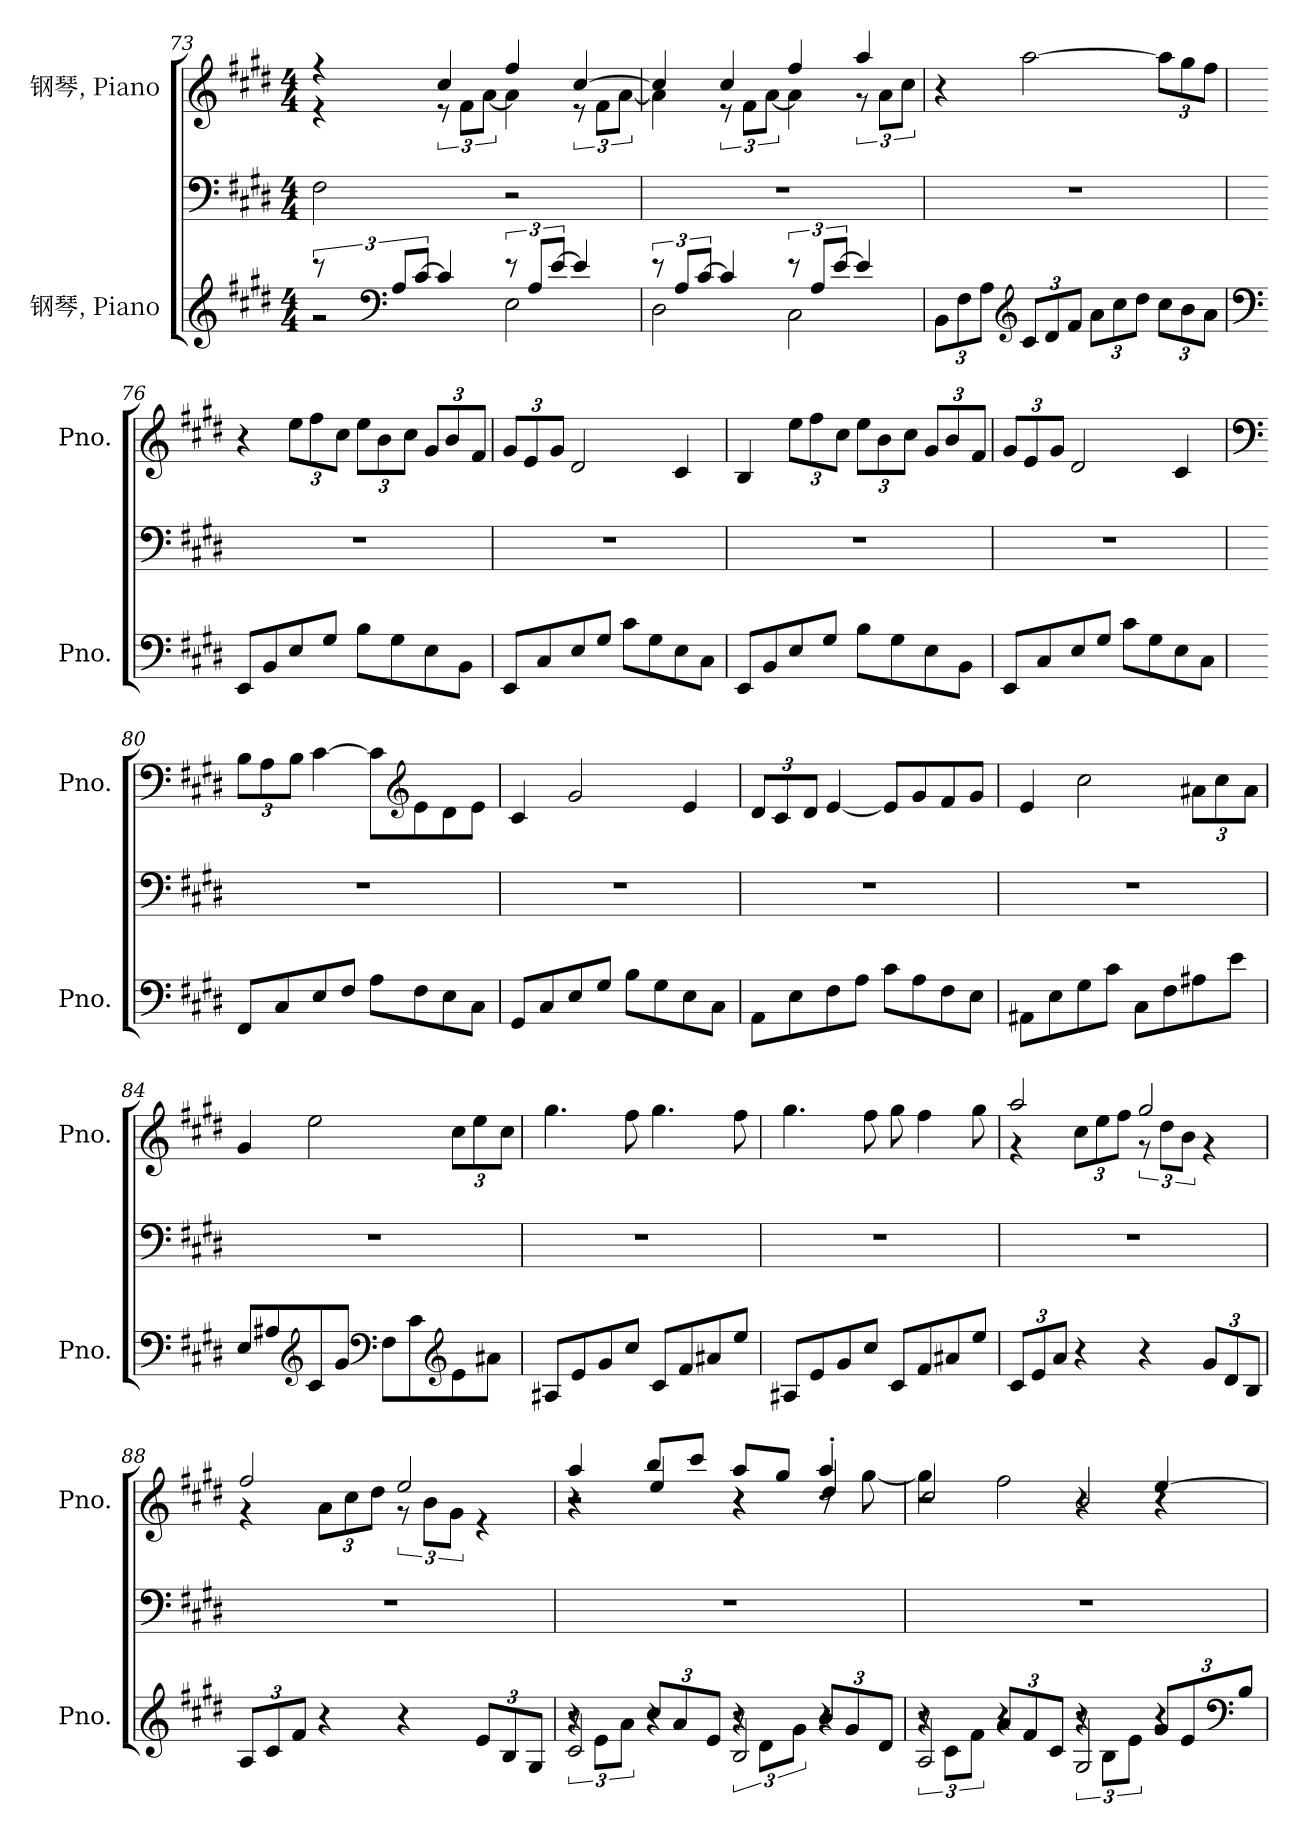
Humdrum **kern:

**kern	**kern	**kern
*part2	*part2	*part1
*staff3	*staff2	*staff1
*I"钢琴, Piano	*	*I"钢琴, Piano
*I'Pno.	*	*I'Pno.
!!LO:LB:g=z
*clefG2	*clefF4	*clefG2
*k[f#c#g#d#]	*k[f#c#g#d#]	*k[f#c#g#d#]
*M4/4	*M4/4	*M4/4
=73	=73	=73
*^	*	*^
12r	2r	2F#\	4r	4r
*clefF4	*	*	*	*
12A/L	.	.	.	.
[12c#/J	.	.	.	.
4c#/]	.	.	4cc#/	12r
.	.	.	.	12f#\L
.	.	.	.	[12a\J
12r	2E\	2r	4ff#/	4a\]
12A/L	.	.	.	.
[12e/J	.	.	.	.
4e/]	.	.	[4cc#/	12r
.	.	.	.	12f#\L
.	.	.	.	[12a\J
=74	=74	=74	=74	=74
12r	2D#\	1r	4cc#/]	4a\]
12A/L	.	.	.	.
[12c#/J	.	.	.	.
4c#/]	.	.	4cc#/	12r
.	.	.	.	12f#\L
.	.	.	.	[12a\J
12r	2C#\	.	4ff#/	4a\]
12A/L	.	.	.	.
[12e/J	.	.	.	.
4e/]	.	.	4aa/	12r
.	.	.	.	12a\L
.	.	.	.	12cc#\J
*v	*v	*	*v	*v
!!LO:PB:g=z
=75	=75	=75
*Xbrackettup	*	*
12BB\L	1r	4r
12F#\	.	.
12A\J	.	.
*clefG2	*	*
12c#/L	.	[2aa\
12d#/	.	.
12f#/J	.	.
12a\L	.	.
12cc#\	.	.
12dd#\J	.	.
*	*	*Xbrackettup
12cc#\L	.	12aa\L]
12b\	.	12gg#\
12a\J	.	12ff#\J
=76	=76	=76
*clefF4	*	*
8EE/L	1r	4r
8BB/	.	.
8E/	.	12ee\L
.	.	12ff#\
8G#/J	.	.
.	.	12cc#\J
8B\L	.	12ee\L
.	.	12b\
8G#\	.	.
.	.	12cc#\J
8E\	.	12g#/L
.	.	12b/
8BB\J	.	.
.	.	12f#/J
=77	=77	=77
8EE/L	1r	12g#/L
.	.	12e/
8C#/	.	.
.	.	12g#/J
8E/	.	2d#/
8G#/J	.	.
8c#\L	.	.
8G#\	.	.
8E\	.	4c#/
8C#\J	.	.
!!LO:LB:g=z
=78	=78	=78
8EE/L	1r	4B/
8BB/	.	.
8E/	.	12ee\L
.	.	12ff#\
8G#/J	.	.
.	.	12cc#\J
8B\L	.	12ee\L
.	.	12b\
8G#\	.	.
.	.	12cc#\J
8E\	.	12g#/L
.	.	12b/
8BB\J	.	.
.	.	12f#/J
=79	=79	=79
8EE/L	1r	12g#/L
.	.	12e/
8C#/	.	.
.	.	12g#/J
8E/	.	2d#/
8G#/J	.	.
8c#\L	.	.
8G#\	.	.
8E\	.	4c#/
8C#\J	.	.
=80	=80	=80
*	*	*clefF4
8FF#/L	1r	12B\L
.	.	12A\
8C#/	.	.
.	.	12B\J
8E/	.	[4c#\
8F#/J	.	.
8A\L	.	8c#\L]
*	*	*clefG2
8F#\	.	8e\
8E\	.	8d#\
8C#\J	.	8e\J
=81	=81	=81
8GG#/L	1r	4c#/
8C#/	.	.
8E/	.	2g#/
8G#/J	.	.
8B\L	.	.
8G#\	.	.
8E\	.	4e/
8C#\J	.	.
!!LO:LB:g=z
=82	=82	=82
8AA\L	1r	12d#/L
.	.	12c#/
8E\	.	.
.	.	12d#/J
8F#\	.	[4e/
8A\J	.	.
8c#\L	.	8e/L]
8A\	.	8g#/
8F#\	.	8f#/
8E\J	.	8g#/J
=83	=83	=83
8AA#X\L	1r	4e/
8E\	.	.
8G#\	.	2cc#\
8c#\J	.	.
8C#\L	.	.
8F#\	.	.
8A#X\	.	12a#X\L
.	.	12cc#\
8e\J	.	.
.	.	12a#\J
=84	=84	=84
8E/L	1r	4g#/
8A#X/	.	.
*clefG2	*	*
8c#/	.	2ee\
8g#/J	.	.
*clefF4	*	*
8F#\L	.	.
8c#\	.	.
*clefG2	*	*
8e\	.	12cc#\L
.	.	12ee\
8a#X\J	.	.
.	.	12cc#\J
!!LO:LB:g=z
=85	=85	=85
8A#X/L	1r	4.gg#\
8e/	.	.
8g#/	.	.
8cc#/J	.	8ff#\
8c#/L	.	4.gg#\
8f#/	.	.
8a#X/	.	.
8ee/J	.	8ff#\
=86	=86	=86
8A#X/L	1r	4.gg#\
8e/	.	.
8g#/	.	.
8cc#/J	.	8ff#\
8c#/L	.	8gg#\
8f#/	.	4ff#\
8a#X/	.	.
8ee/J	.	8gg#\
=87	=87	=87
*	*	*^
12c#/L	1r	2aa/	4r
12e/	.	.	.
12a/J	.	.	.
4r	.	.	12cc#\L
.	.	.	12ee\
.	.	.	12ff#\J
*	*	*	*brackettup
4r	.	2gg#/	12r
.	.	.	12dd#\L
.	.	.	12b\J
12g#/L	.	.	4r
12d#/	.	.	.
12B/J	.	.	.
!!LO:PB:g=z	!!
=88	=88	=88	=88
12A/L	1r	2ff#/	4r
12c#/	.	.	.
12f#/J	.	.	.
*	*	*	*Xbrackettup
4r	.	.	12a\L
.	.	.	12cc#\
.	.	.	12dd#\J
*	*	*	*brackettup
4r	.	2ee/	12r
.	.	.	12b\L
.	.	.	12g#\J
12e/L	.	.	4r
12B/	.	.	.
12G#/J	.	.	.
*	*	*v	*v
=89	=89	=89
*^	*	*
*	*brackettup	*	*
*	*^	*	*^
*	*	*	*	*	*^
4r	12r	2c#/	1r	4aa/	2r	4r
.	12e\L	.	.	.	.	.
.	12a\J	.	.	.	.	.
*Xbrackettup	*	*	*	*	*	*
12cc#/L	4r	.	.	8bb/L	.	4ee/
12a/	.	.	.	.	.	.
.	.	.	.	8ccc#/J	.	.
12e/J	.	.	.	.	.	.
*	*brackettup	*	*	*	*	*
4r	12r	2B/	.	8aa/L	4r	4r
.	12d#\L	.	.	.	.	.
.	.	.	.	8gg#/J	.	.
.	12g#\J	.	.	.	.	.
*Xbrackettup	*	*	*	*	*	*
12b/L	4r	.	.	4aa'/	8r	4dd#/
12g#/	.	.	.	.	.	.
.	.	.	.	.	[8gg#\	.
12d#/J	.	.	.	.	.	.
=90	=90	=90	=90	=90	=90	=90
*	*brackettup	*	*	*	*	*
4r	12r	2A/	1r	2r	4gg#\]	2cc#/
.	12c#\L	.	.	.	.	.
.	12f#\J	.	.	.	.	.
*Xbrackettup	*	*	*	*	*	*
12a/L	4r	.	.	.	2ff#\	.
12f#/	.	.	.	.	.	.
12c#/J	.	.	.	.	.	.
*	*brackettup	*	*	*	*	*
4r	12r	2G#/	.	4r	.	2b/
.	12B\L	.	.	.	.	.
.	12e\J	.	.	.	.	.
*Xbrackettup	*	*	*	*	*	*
12g#/L	4r	.	.	[4ee/	4r	.
12e/	.	.	.	.	.	.
*clefF4	*	*	*	*	*	*
12B/J	.	.	.	.	.	.
*v	*v	*v	*	*v	*v	*v
=	=	=
*-	*-	*-
